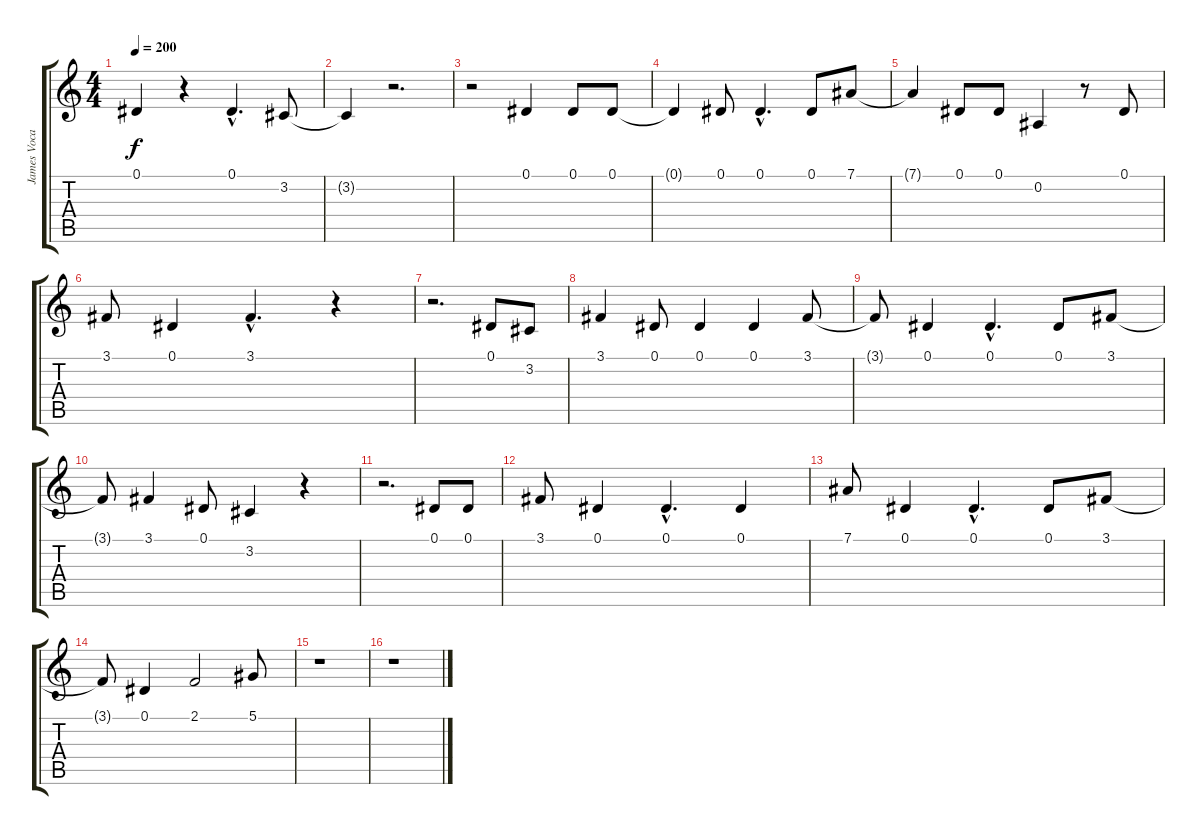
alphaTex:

\track ("James Vocals" "James Voca") {instrument voiceoohs}
\staff {score tabs}
\tuning (Eb4 Bb3 Gb3 Db3 Ab2 Eb2) {hide}
\ts (4 4)
\tempo 200
\clef g2
\ks c
0.1{t}.4{dy f} r.4 0.1{hac}.4{d} 3.2.8 |
3.2{t}.4 r.2{d} |
r.2 0.1.4 0.1.8 0.1.8 |
0.1{t}.4 0.1.8 0.1{hac}.4{d} 0.1.8 7.1.8 |
7.1{t}.4 0.1.8 0.1.8 0.2.4 r.8 0.1.8 |
3.1.8 0.1.4 3.1{hac}.4{d} r.4 |
r.2{d} 0.1.8 3.2.8 |
3.1.4 0.1.8 0.1.4 0.1.4 3.1.8 |
3.1{t}.8 0.1.4 0.1{hac}.4{d} 0.1.8 3.1.8 |
3.1{t}.8 3.1.4 0.1.8 3.2.4 r.4 |
r.2{d} 0.1.8 0.1.8 |
3.1.8 0.1.4 0.1{hac}.4{d} 0.1.4 |
7.1.8 0.1.4 0.1{hac}.4{d} 0.1.8 3.1.8 |
3.1{t}.8 0.1.4 2.1.2 5.1.8 |
r.1 |
r.1
